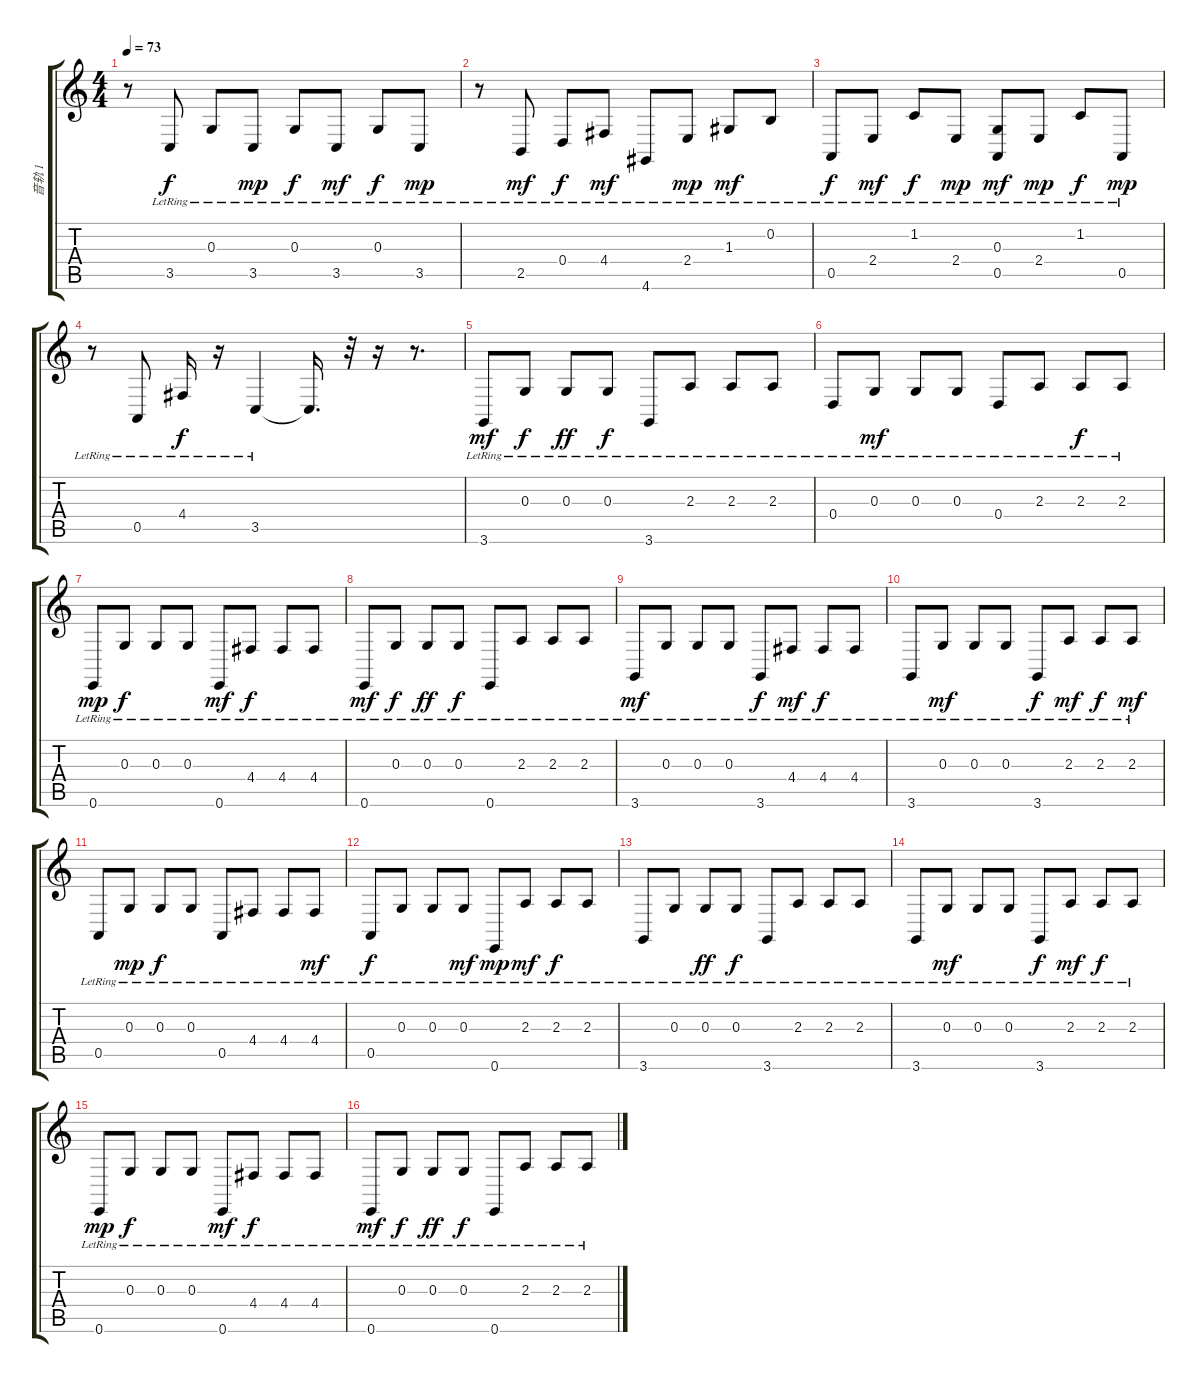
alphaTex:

\track ("音轨 1" "音轨 1") {instrument acousticgrandpiano}
\staff {score tabs}
\tuning (E4 B3 G3 D3 A2 E2) {hide}
\ts (4 4)
\tempo 73
\clef g2
\ks c
r.8{dy mf} 3.5{lr}.8{dy f} 0.3{lr}.8 3.5{lr}.8{dy mp} 0.3{lr}.8{dy f} 3.5{lr}.8{dy mf} 0.3{lr}.8{dy f} 3.5{lr}.8{dy mp} |
r.8 2.5{lr}.8{dy mf} 0.4{lr}.8{dy f} 4.4{lr}.8{dy mf} 4.6{lr}.8 2.4{lr}.8{dy mp} 1.3{lr}.8{dy mf} 0.2{lr}.8 |
0.5{lr}.8{dy f} 2.4{lr}.8{dy mf} 1.2{lr}.8{dy f} 2.4{lr}.8{dy mp} (0.3{lr} 0.5{lr}).8{dy mf} 2.4{lr}.8{dy mp} 1.2{lr}.8{dy f} 0.5{lr}.8{dy mp} |
r.8 0.5{lr}.8 4.4{lr}.16{dy f} r.16 3.5{lr}.4 3.5{t}.16{d} r.32 r.16 r.8{d} |
3.6{lr}.8{dy mf} 0.3{lr}.8{dy f} 0.3{lr}.8{dy ff} 0.3{lr}.8{dy f} 3.6{lr}.8 2.3{lr}.8 2.3{lr}.8 2.3{lr}.8 |
0.4{lr}.8 0.3{lr}.8{dy mf} 0.3{lr}.8 0.3{lr}.8 0.4{lr}.8 2.3{lr}.8 2.3{lr}.8{dy f} 2.3{lr}.8 |
0.6{lr}.8{dy mp} 0.3{lr}.8{dy f} 0.3{lr}.8 0.3{lr}.8 0.6{lr}.8{dy mf} 4.4{lr}.8{dy f} 4.4{lr}.8 4.4{lr}.8 |
0.6{lr}.8{dy mf} 0.3{lr}.8{dy f} 0.3{lr}.8{dy ff} 0.3{lr}.8{dy f} 0.6{lr}.8 2.3{lr}.8 2.3{lr}.8 2.3{lr}.8 |
3.6{lr}.8{dy mf} 0.3{lr}.8 0.3{lr}.8 0.3{lr}.8 3.6{lr}.8{dy f} 4.4{lr}.8{dy mf} 4.4{lr}.8{dy f} 4.4{lr}.8 |
3.6{lr}.8 0.3{lr}.8{dy mf} 0.3{lr}.8 0.3{lr}.8 3.6{lr}.8{dy f} 2.3{lr}.8{dy mf} 2.3{lr}.8{dy f} 2.3{lr}.8{dy mf} |
0.5{lr}.8 0.3{lr}.8{dy mp} 0.3{lr}.8{dy f} 0.3{lr}.8 0.5{lr}.8 4.4{lr}.8 4.4{lr}.8 4.4{lr}.8{dy mf} |
0.5{lr}.8{dy f} 0.3{lr}.8 0.3{lr}.8 0.3{lr}.8{dy mf} 0.6{lr}.8{dy mp} 2.3{lr}.8{dy mf} 2.3{lr}.8{dy f} 2.3{lr}.8 |
3.6{lr}.8 0.3{lr}.8 0.3{lr}.8{dy ff} 0.3{lr}.8{dy f} 3.6{lr}.8 2.3{lr}.8 2.3{lr}.8 2.3{lr}.8 |
3.6{lr}.8 0.3{lr}.8{dy mf} 0.3{lr}.8 0.3{lr}.8 3.6{lr}.8{dy f} 2.3{lr}.8{dy mf} 2.3{lr}.8{dy f} 2.3{lr}.8 |
0.6{lr}.8{dy mp} 0.3{lr}.8{dy f} 0.3{lr}.8 0.3{lr}.8 0.6{lr}.8{dy mf} 4.4{lr}.8{dy f} 4.4{lr}.8 4.4{lr}.8 |
0.6{lr}.8{dy mf} 0.3{lr}.8{dy f} 0.3{lr}.8{dy ff} 0.3{lr}.8{dy f} 0.6{lr}.8 2.3{lr}.8 2.3{lr}.8 2.3{lr}.8
